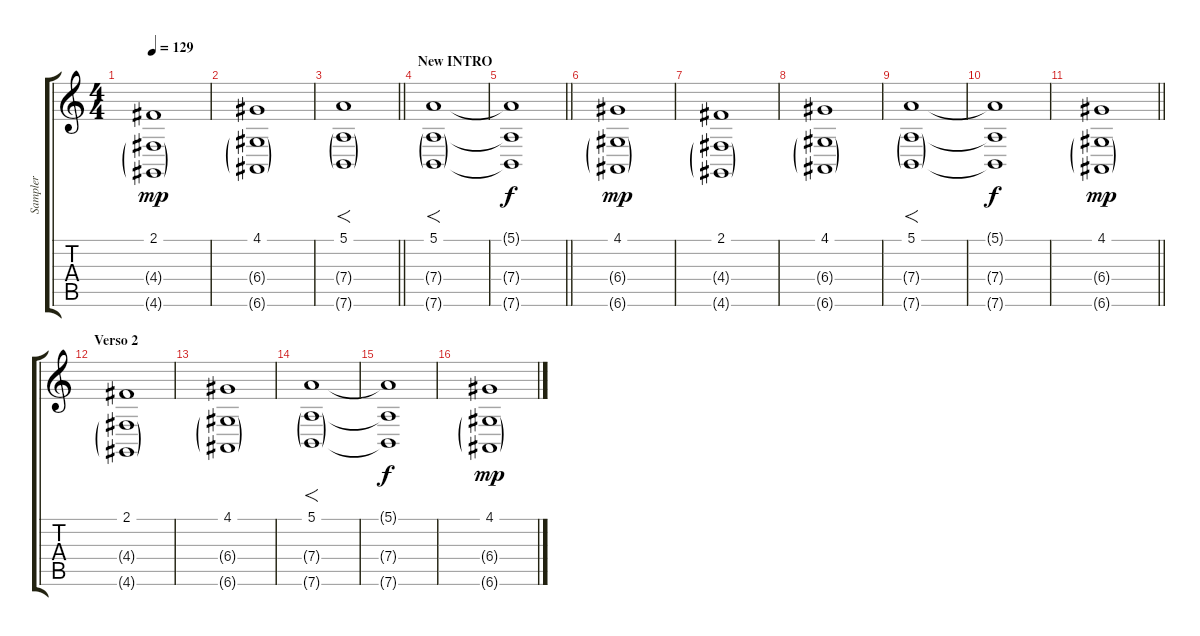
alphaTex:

\track ("Sampler" "Sampler") {instrument synthstrings2}
\staff {score tabs}
\tuning (E4 B3 G3 D3 A2 E2) {hide}
\ts (4 4)
\tempo 129
\clef g2
\ks c
(2.1 4.4{g} 4.6{g}).1{dy mp} |
(4.1 6.4{g} 6.6{g}).1 |
\barLineRight lightlight
(5.1 7.4{g} 7.6{g}).1{f volume 9} |
\section ("" "New INTRO")
(5.1 7.4{g} 7.6{g}).1{f volume 9} |
\barLineRight lightlight
(5.1{t} 7.4{t} 7.6{t}).1{dy f} |
\section ("" "")
(4.1 6.4{g} 6.6{g}).1{dy mp} |
(2.1 4.4{g} 4.6{g}).1 |
(4.1 6.4{g} 6.6{g}).1 |
(5.1 7.4{g} 7.6{g}).1{f volume 9} |
(5.1{t} 7.4{t} 7.6{t}).1{dy f} |
\barLineRight lightlight
(4.1 6.4{g} 6.6{g}).1{dy mp} |
\section ("" "Verso 2")
(2.1 4.4{g} 4.6{g}).1 |
(4.1 6.4{g} 6.6{g}).1 |
(5.1 7.4{g} 7.6{g}).1{f volume 9} |
(5.1{t} 7.4{t} 7.6{t}).1{dy f} |
(4.1 6.4{g} 6.6{g}).1{dy mp}
